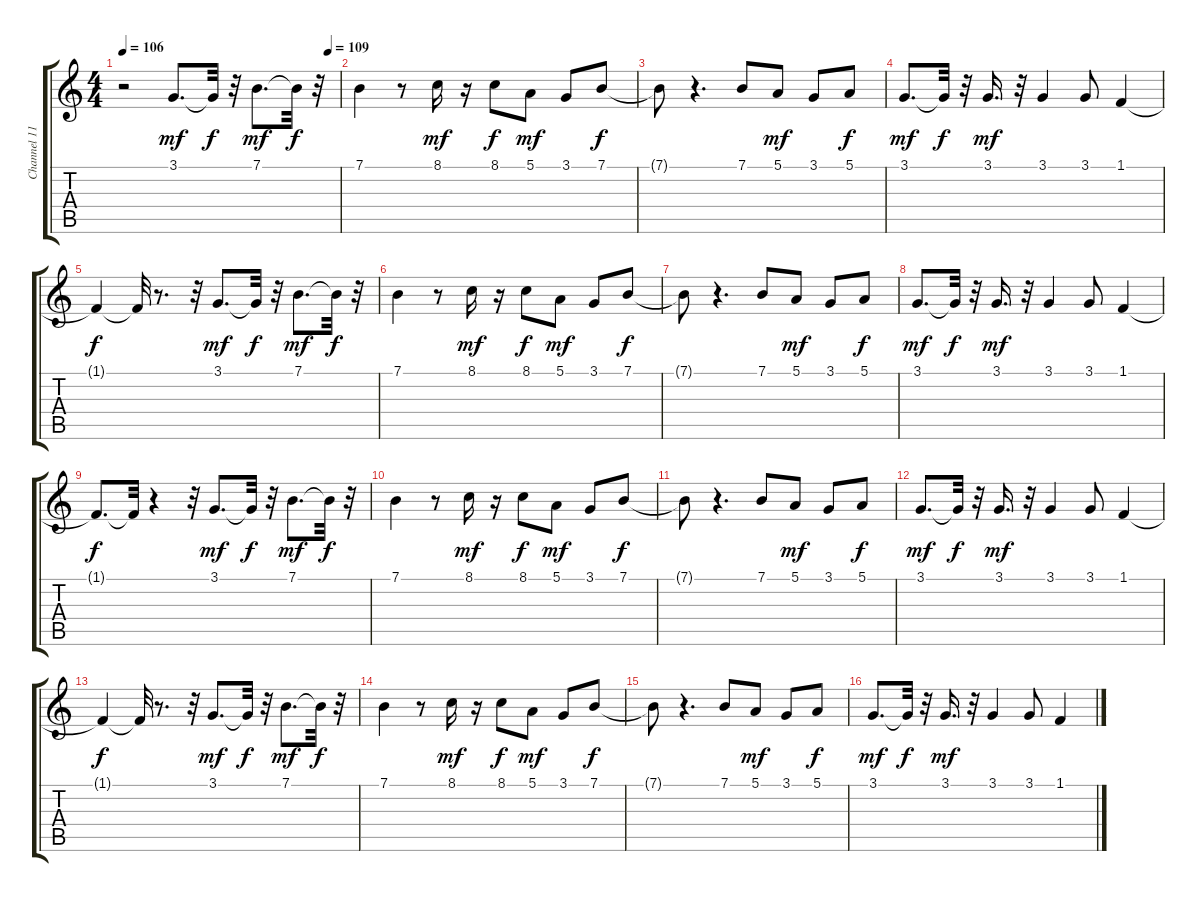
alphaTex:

\track ("Channel 11" "Channel 11") {instrument choiraahs}
\staff {score tabs}
\tuning (E4 B3 G3 D3 A2 E2) {hide}
\ts (4 4)
\tempo 106
\tempo (109 0.9479166666666666)
\clef g2
\ks c
r.2{dy f} 3.1.8{d dy mf} 3.1{t}.32{dy f} r.32 7.1.8{d dy mf} 7.1{t}.32{dy f} r.32 |
7.1.4 r.8 8.1.16{dy mf} r.16 8.1.8{dy f} 5.1.8{dy mf} 3.1.8 7.1.8{dy f} |
7.1{t}.8 r.4{d} 7.1.8 5.1.8{dy mf} 3.1.8 5.1.8{dy f} |
3.1.8{d dy mf} 3.1{t}.32{dy f} r.32 3.1.16{d dy mf} r.32 3.1.4 3.1.8 1.1.4 |
1.1{t}.4{dy f} 1.1{t}.32 r.8{d} r.32 3.1.8{d dy mf} 3.1{t}.32{dy f} r.32 7.1.8{d dy mf} 7.1{t}.32{dy f} r.32 |
7.1.4 r.8 8.1.16{dy mf} r.16 8.1.8{dy f} 5.1.8{dy mf} 3.1.8 7.1.8{dy f} |
7.1{t}.8 r.4{d} 7.1.8 5.1.8{dy mf} 3.1.8 5.1.8{dy f} |
3.1.8{d dy mf} 3.1{t}.32{dy f} r.32 3.1.16{d dy mf} r.32 3.1.4 3.1.8 1.1.4 |
1.1{t}.8{d dy f} 1.1{t}.32 r.4 r.32 3.1.8{d dy mf} 3.1{t}.32{dy f} r.32 7.1.8{d dy mf} 7.1{t}.32{dy f} r.32 |
7.1.4 r.8 8.1.16{dy mf} r.16 8.1.8{dy f} 5.1.8{dy mf} 3.1.8 7.1.8{dy f} |
7.1{t}.8 r.4{d} 7.1.8 5.1.8{dy mf} 3.1.8 5.1.8{dy f} |
3.1.8{d dy mf} 3.1{t}.32{dy f} r.32 3.1.16{d dy mf} r.32 3.1.4 3.1.8 1.1.4 |
1.1{t}.4{dy f} 1.1{t}.32 r.8{d} r.32 3.1.8{d dy mf} 3.1{t}.32{dy f} r.32 7.1.8{d dy mf} 7.1{t}.32{dy f} r.32 |
7.1.4 r.8 8.1.16{dy mf} r.16 8.1.8{dy f} 5.1.8{dy mf} 3.1.8 7.1.8{dy f} |
7.1{t}.8 r.4{d} 7.1.8 5.1.8{dy mf} 3.1.8 5.1.8{dy f} |
3.1.8{d dy mf} 3.1{t}.32{dy f} r.32 3.1.16{d dy mf} r.32 3.1.4 3.1.8 1.1.4
